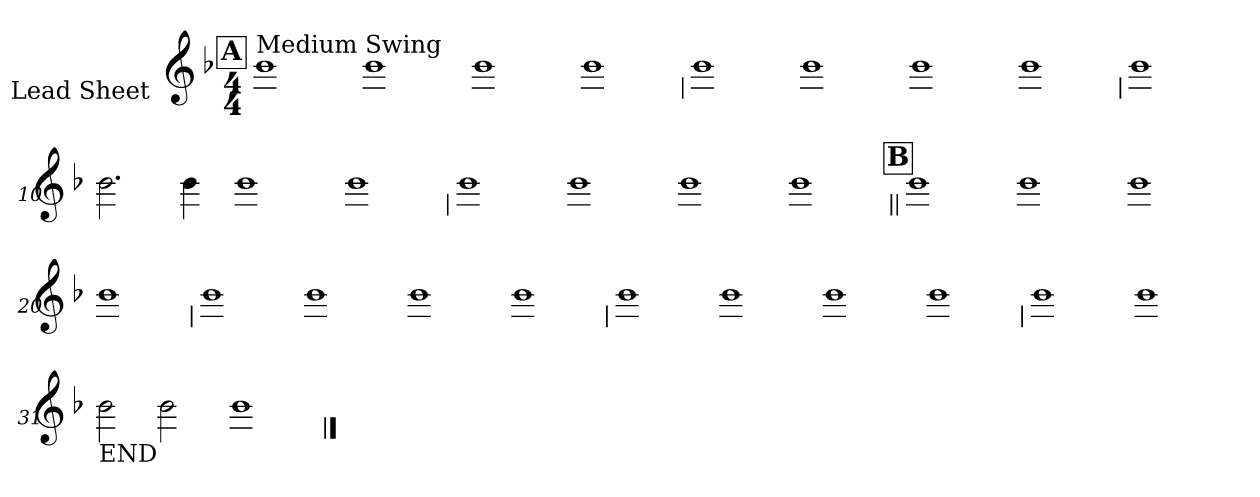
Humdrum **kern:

**kern
*part1
*staff1
*I"Lead Sheet
*stria0
*clefG2
*k[b-]
*F:
*M4/4
!!LO:REH:place=s1:a:t=A
=1||
!LO:TX:a:t=Medium Swing
1b-
=2-
1b-
=3-
1b-
=4-
1b-
!!LO:LB:g=z
=5
1b-
=6-
1b-
=7-
1b-
=8-
1b-
!!LO:LB:g=z
=9
1b-
=10-
2.b-
4b-
=11-
1b-
=12-
1b-
!!LO:LB:g=z
=13
1b-
=14-
1b-
=15-
1b-
=16-
1b-
!!LO:LB:g=z
!!LO:REH:place=s1:a:t=B
=17||
1b-
=18-
1b-
=19-
1b-
=20-
1b-
!!LO:LB:g=z
=21
1b-
=22-
1b-
=23-
1b-
=24-
1b-
!!LO:LB:g=z
=25
1b-
=26-
1b-
=27-
1b-
=28-
1b-
!!LO:LB:g=z
=29
1b-
=30-
1b-
=31-
!LO:TX:b:t=END
2b-
2b-
=32-
1b-
==
*-
